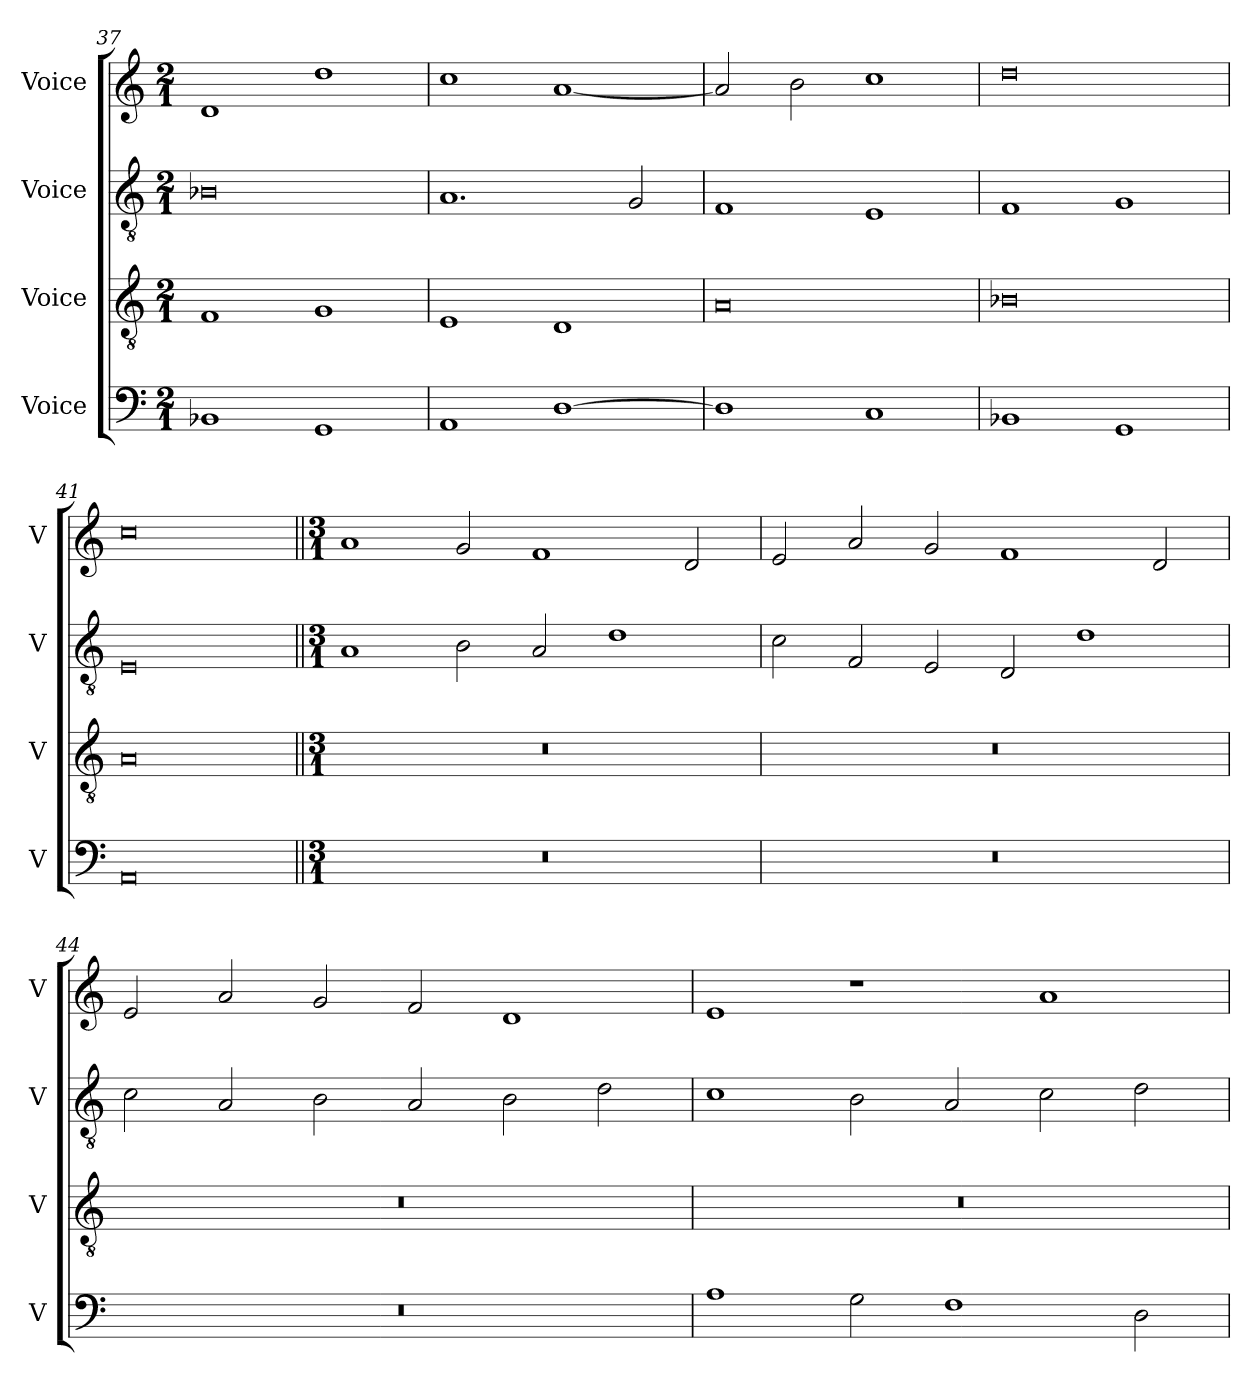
**kern	**kern	**kern	**kern
*part4	*part3	*part2	*part1
*staff4	*staff3	*staff2	*staff1
*I"Voice	*I"Voice	*I"Voice	*I"Voice
*I'V	*I'V	*I'V	*I'V
*clefF4	*clefGv2	*clefGv2	*clefG2
*k[]	*k[]	*k[]	*k[]
*M2/1	*M2/1	*M2/1	*M2/1
=37	=37	=37	=37
1BB-X	1F	0B-X	1d
1GG	1G	.	1dd
=38	=38	=38	=38
1AA	1E	1.A	1cc
[1D	1D	.	[1a
.	.	2G/	.
=39	=39	=39	=39
1D]	0A	1F	2a/]
.	.	.	2b\
1C	.	1E	1cc
=40	=40	=40	=40
1BB-X	0B-X	1F	0dd
1GG	.	1G	.
!!LO:PB:g=z
=41	=41	=41	=41
0AA	0A	0E	0cc
=42||	=42||	=42||	=42||
*M3/1	*M3/1	*M3/1	*M3/1
0.r	0.r	1A	1a
.	.	2B\	2g/
.	.	2A/	1f
.	.	1d	.
.	.	.	2d/
=43	=43	=43	=43
0.r	0.r	2c\	2e/
.	.	2F/	2a/
.	.	2E/	2g/
.	.	2D/	1f
.	.	1d	.
.	.	.	2d/
!!LO:LB:g=z
=44	=44	=44	=44
0.r	0.r	2c\	2e/
.	.	2A/	2a/
.	.	2B\	2g/
.	.	2A/	2f/
.	.	2B\	1d
.	.	2d\	.
=45	=45	=45	=45
1A	0.r	1c	1e
2G\	.	2B\	1r
1F	.	2A/	.
.	.	2c\	1a
2D\	.	2d\	.
=	=	=	=
*-	*-	*-	*-
